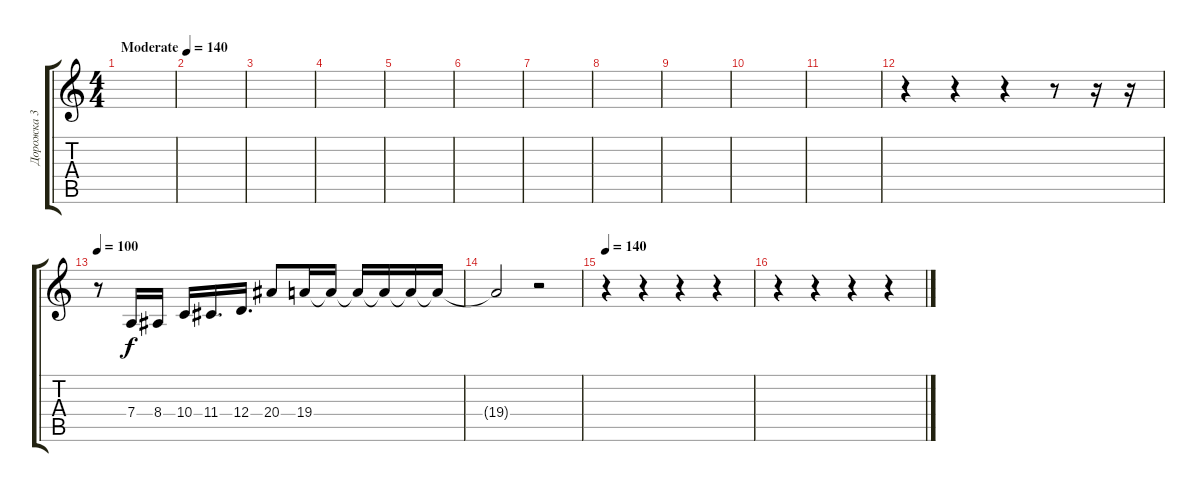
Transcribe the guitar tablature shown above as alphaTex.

\track ("Дорожка 3" "Дорожка 3") {instrument trumpet}
\staff {score tabs}
\tuning (E4 B3 G3 D3 A2 E2) {hide}
\ts (4 4)
\tempo (140 "Moderate")
\clef g2
\ks c
|
|
|
|
|
|
|
|
|
|
|
r.4 r.4 r.4 r.8 r.16 r.16 |
\tempo 100
r.8 7.4.16 8.4.16 10.4.16 11.4.16{d} 12.4.16{d} 20.4.8 19.4.16 19.4{t}.16 19.4{t}.16 19.4{t}.16 19.4{t}.16 19.4{t}.16 |
19.4{t}.2 r.2 |
\tempo 140
r.4 r.4 r.4 r.4 |
r.4 r.4 r.4 r.4
